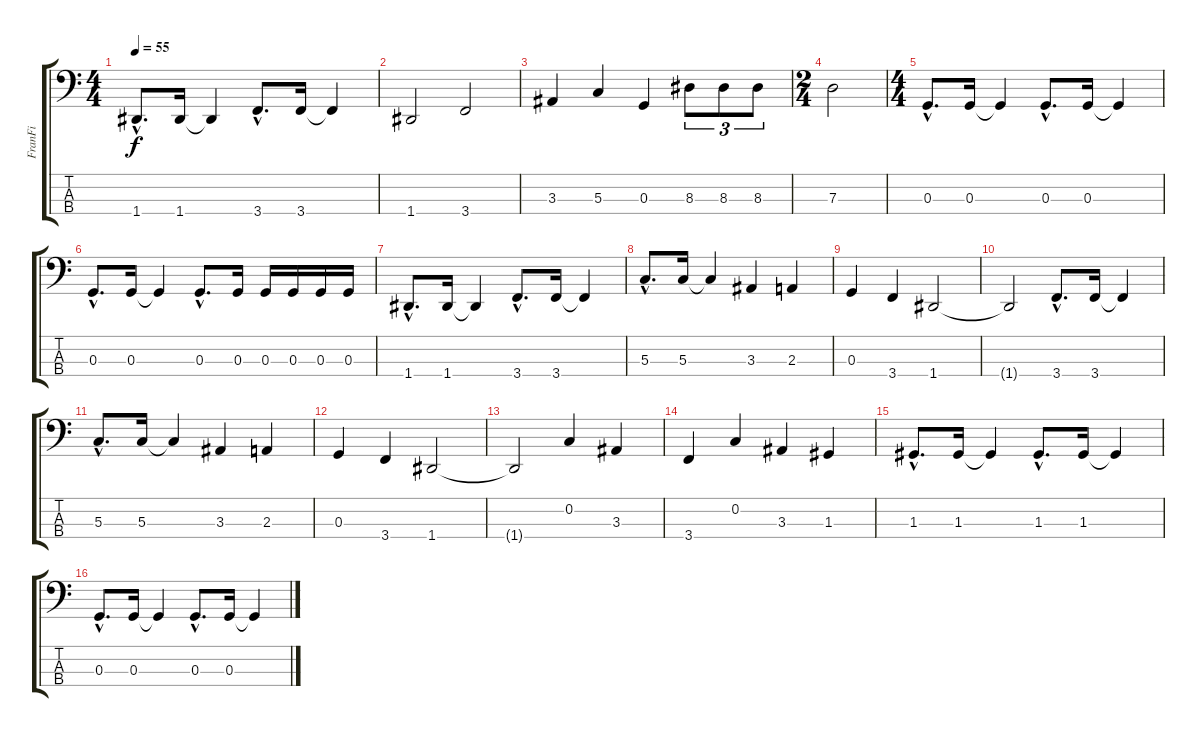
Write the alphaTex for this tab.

\track ("FranFi" "FranFi") {instrument fretlessbass}
\staff {score tabs}
\tuning (F2 C2 G1 D1) {hide}
\ts (4 4)
\tempo 55
\clef f4
\ks c
1.4{hac}.8{d dy f} 1.4.16 1.4{t}.4 3.4{hac}.8{d} 3.4.16 3.4{t}.4 |
1.4.2 3.4.2 |
3.3.4 5.3.4 0.3.4 8.3.8{tu (3 2)} 8.3.8{tu (3 2)} 8.3.8{tu (3 2)} |
\ts (2 4)
7.3.2 |
\ts (4 4)
0.3{hac}.8{d} 0.3.16 0.3{t}.4 0.3{hac}.8{d} 0.3.16 0.3{t}.4 |
0.3{hac}.8{d} 0.3.16 0.3{t}.4 0.3{hac}.8{d} 0.3.16 0.3.16 0.3.16 0.3.16 0.3.16 |
1.4{hac}.8{d} 1.4.16 1.4{t}.4 3.4{hac}.8{d} 3.4.16 3.4{t}.4 |
5.3{hac}.8{d} 5.3.16 5.3{t}.4 3.3.4 2.3.4 |
0.3.4 3.4.4 1.4.2 |
1.4{t}.2 3.4{hac}.8{d} 3.4.16 3.4{t}.4 |
5.3{hac}.8{d} 5.3.16 5.3{t}.4 3.3.4 2.3.4 |
0.3.4 3.4.4 1.4.2 |
1.4{t}.2 0.2.4 3.3.4 |
3.4.4 0.2.4 3.3.4 1.3.4 |
1.3{hac}.8{d} 1.3.16 1.3{t}.4 1.3{hac}.8{d} 1.3.16 1.3{t}.4 |
0.3{hac}.8{d} 0.3.16 0.3{t}.4 0.3{hac}.8{d} 0.3.16 0.3{t}.4
